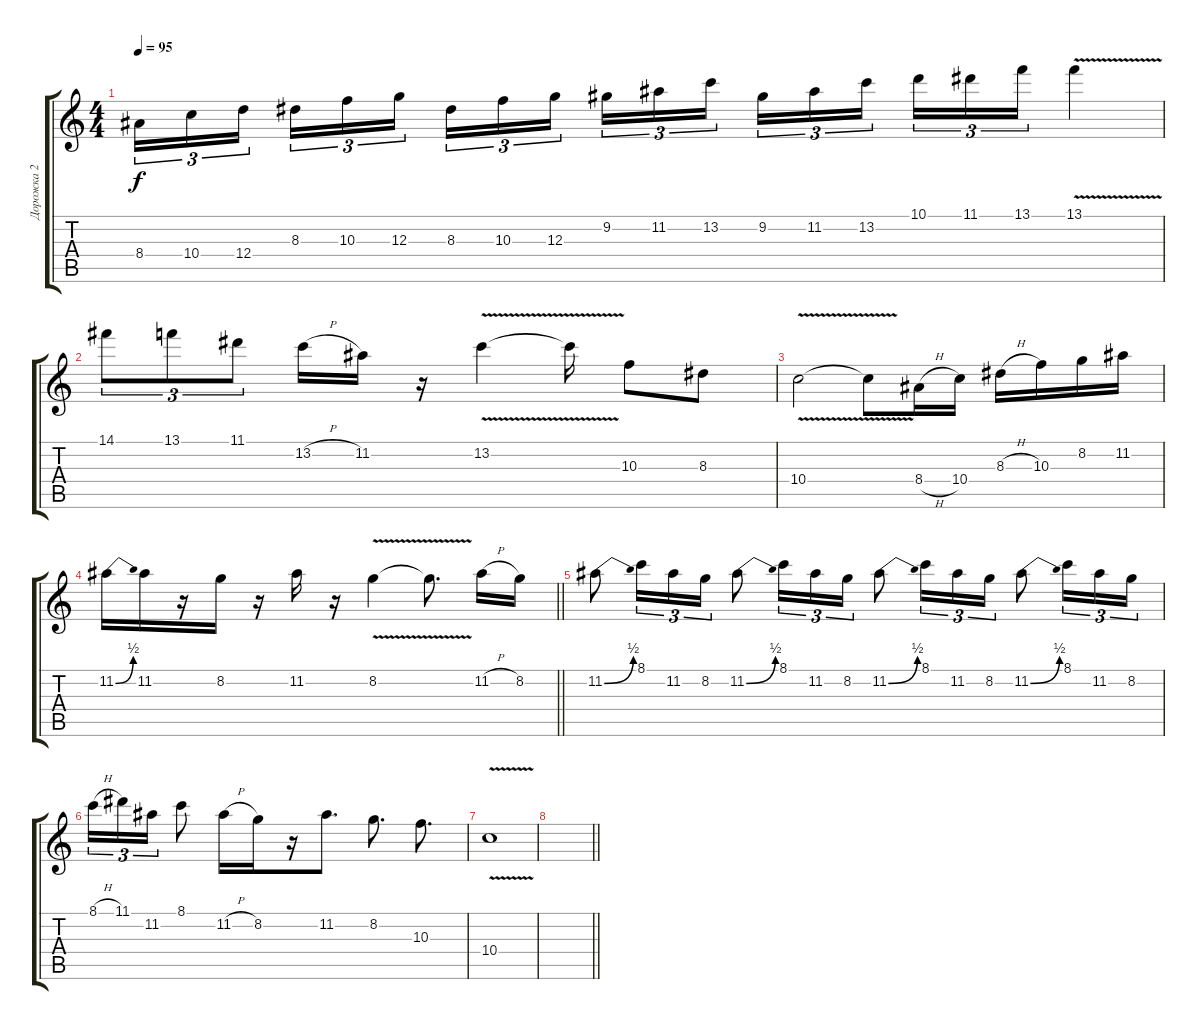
\track ("Дорожка 2" "Дорожка 2") {instrument acousticguitarsteel}
\staff {score tabs}
\tuning (E4 B3 G3 D3 A2 E2) {hide}
\ts (4 4)
\tempo 95
\clef g2
\ks c
8.4.16{tu (3 2) dy f} 10.4.16{tu (3 2)} 12.4.16{tu (3 2) beam splitsecondary} 8.3.16{tu (3 2)} 10.3.16{tu (3 2)} 12.3.16{tu (3 2)} 8.3.16{tu (3 2)} 10.3.16{tu (3 2)} 12.3.16{tu (3 2) beam splitsecondary} 9.2.16{tu (3 2)} 11.2.16{tu (3 2)} 13.2.16{tu (3 2)} 9.2.16{tu (3 2)} 11.2.16{tu (3 2)} 13.2.16{tu (3 2) beam splitsecondary} 10.1.16{tu (3 2)} 11.1.16{tu (3 2)} 13.1.16{tu (3 2)} 13.1{v}.4 |
14.1.8{tu (3 2)} 13.1.8{tu (3 2)} 11.1.8{tu (3 2)} 13.2{h}.16 11.2.16 r.16 13.2{v}.4 13.2{t}.16 10.3.8 8.3.8 |
10.4{v}.2 10.4{t}.8 8.4{h}.16 10.4.16 8.3{h}.16 10.3.16 8.2.16 11.2.16 |
\barLineRight lightlight
11.2{be (bend 0 0 60 2)}.16 11.2.16 r.16 8.2.16 r.16 11.2.16 r.16 8.2{v}.4 8.2{t}.8{d} 11.2{h}.16 8.2.16 |
11.2{be (bend 0 0 60 2)}.8 8.1.16{tu (3 2)} 11.2.16{tu (3 2)} 8.2.16{tu (3 2)} 11.2{be (bend 0 0 60 2)}.8 8.1.16{tu (3 2)} 11.2.16{tu (3 2)} 8.2.16{tu (3 2)} 11.2{be (bend 0 0 60 2)}.8 8.1.16{tu (3 2)} 11.2.16{tu (3 2)} 8.2.16{tu (3 2)} 11.2{be (bend 0 0 60 2)}.8 8.1.16{tu (3 2)} 11.2.16{tu (3 2)} 8.2.16{tu (3 2)} |
8.1{h}.16{tu (3 2)} 11.1.16{tu (3 2)} 11.2.16{tu (3 2)} 8.1.8 11.2{h}.16 8.2.16 r.16 11.2.8{d} 8.2.8{d} 10.3.8{d} |
10.4{v}.1 |
\barLineRight lightlight
